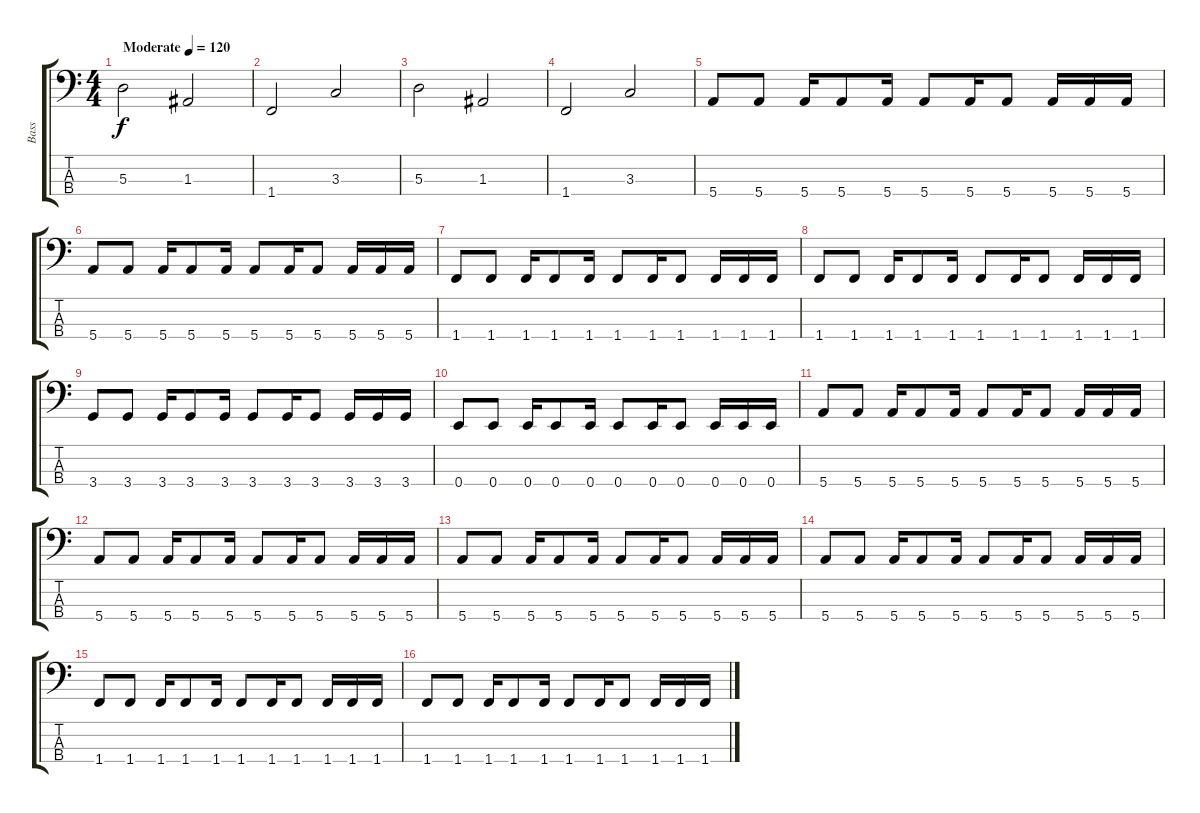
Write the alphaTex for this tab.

\track ("Bass" "Bass") {instrument electricbassfinger}
\staff {score tabs}
\tuning (G2 D2 A1 E1) {hide}
\ts (4 4)
\tempo (120 "Moderate")
\clef f4
\ks c
5.3.2{dy f instrument electricbassfinger} 1.3.2 |
1.4.2 3.3.2 |
5.3.2 1.3.2 |
1.4.2 3.3.2 |
5.4.8 5.4.8 5.4.16 5.4.8 5.4.16 5.4.8 5.4.16 5.4.8 5.4.16 5.4.16 5.4.16 |
5.4.8 5.4.8 5.4.16 5.4.8 5.4.16 5.4.8 5.4.16 5.4.8 5.4.16 5.4.16 5.4.16 |
1.4.8 1.4.8 1.4.16 1.4.8 1.4.16 1.4.8 1.4.16 1.4.8 1.4.16 1.4.16 1.4.16 |
1.4.8 1.4.8 1.4.16 1.4.8 1.4.16 1.4.8 1.4.16 1.4.8 1.4.16 1.4.16 1.4.16 |
3.4.8 3.4.8 3.4.16 3.4.8 3.4.16 3.4.8 3.4.16 3.4.8 3.4.16 3.4.16 3.4.16 |
0.4.8 0.4.8 0.4.16 0.4.8 0.4.16 0.4.8 0.4.16 0.4.8 0.4.16 0.4.16 0.4.16 |
5.4.8 5.4.8 5.4.16 5.4.8 5.4.16 5.4.8 5.4.16 5.4.8 5.4.16 5.4.16 5.4.16 |
5.4.8 5.4.8 5.4.16 5.4.8 5.4.16 5.4.8 5.4.16 5.4.8 5.4.16 5.4.16 5.4.16 |
5.4.8 5.4.8 5.4.16 5.4.8 5.4.16 5.4.8 5.4.16 5.4.8 5.4.16 5.4.16 5.4.16 |
5.4.8 5.4.8 5.4.16 5.4.8 5.4.16 5.4.8 5.4.16 5.4.8 5.4.16 5.4.16 5.4.16 |
1.4.8 1.4.8 1.4.16 1.4.8 1.4.16 1.4.8 1.4.16 1.4.8 1.4.16 1.4.16 1.4.16 |
1.4.8 1.4.8 1.4.16 1.4.8 1.4.16 1.4.8 1.4.16 1.4.8 1.4.16 1.4.16 1.4.16
